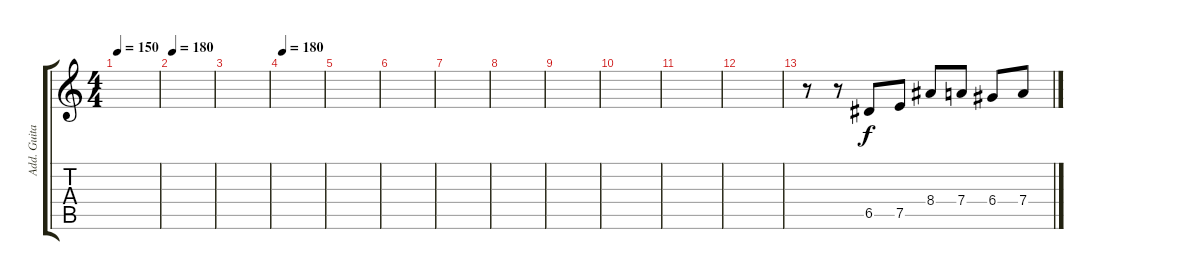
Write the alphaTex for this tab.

\track ("Add. Guitar" "Add. Guita") {instrument distortionguitar}
\staff {score tabs}
\tuning (E4 B3 G3 D3 A2 D2) {hide}
\ts (4 4)
\tempo 150
\clef g2
\ks c
|
\tempo 180
|
|
\tempo 180
|
|
|
|
|
|
|
|
|
r.8 r.8 6.5.8 7.5.8 8.4.8 7.4.8 6.4.8 7.4.8
